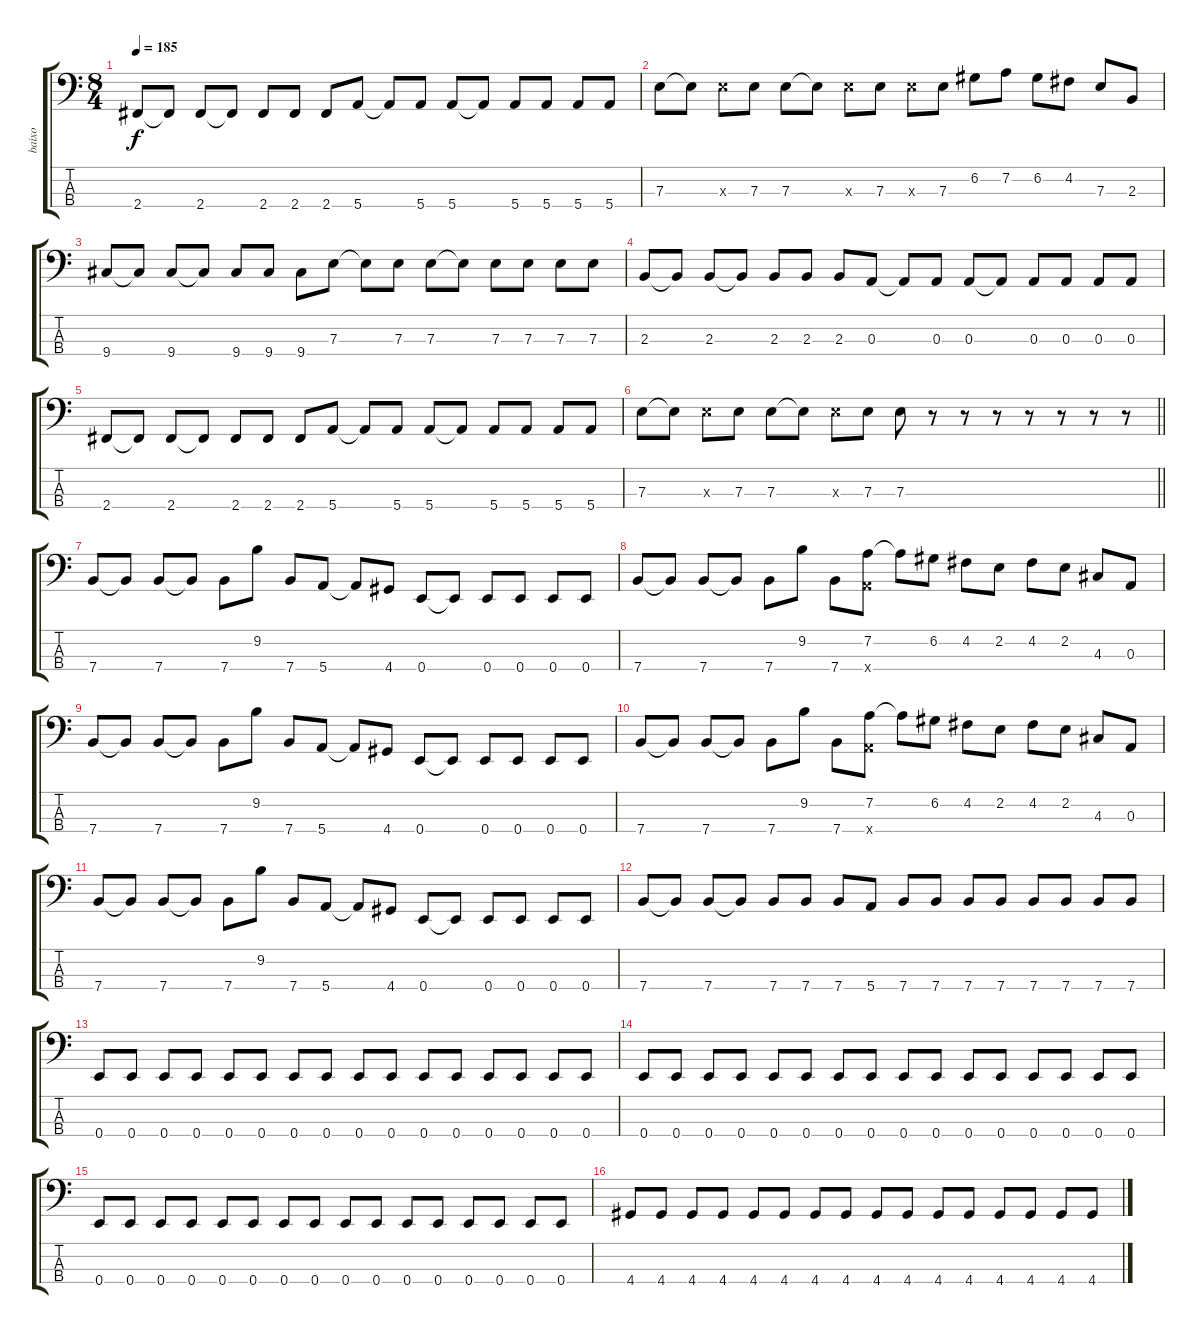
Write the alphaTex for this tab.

\track ("baixo" "baixo") {instrument electricbassfinger}
\staff {score tabs}
\tuning (G2 D2 A1 E1) {hide}
\ts (8 4)
\tempo 185
\clef f4
\ks c
2.4.8{dy f} 2.4{t}.8 2.4.8 2.4{t}.8 2.4.8 2.4.8 2.4.8 5.4.8 5.4{t}.8 5.4.8 5.4.8 5.4{t}.8 5.4.8 5.4.8 5.4.8 5.4.8 |
7.3.8 7.3{t}.8 7.3{x}.8 7.3.8 7.3.8 7.3{t}.8 7.3{x}.8 7.3.8 7.3{x}.8 7.3.8 6.2.8 7.2.8 6.2.8 4.2.8 7.3.8 2.3.8 |
9.4.8 9.4{t}.8 9.4.8 9.4{t}.8 9.4.8 9.4.8 9.4.8 7.3.8 7.3{t}.8 7.3.8 7.3.8 7.3{t}.8 7.3.8 7.3.8 7.3.8 7.3.8 |
2.3.8 2.3{t}.8 2.3.8 2.3{t}.8 2.3.8 2.3.8 2.3.8 0.3.8 0.3{t}.8 0.3.8 0.3.8 0.3{t}.8 0.3.8 0.3.8 0.3.8 0.3.8 |
2.4.8 2.4{t}.8 2.4.8 2.4{t}.8 2.4.8 2.4.8 2.4.8 5.4.8 5.4{t}.8 5.4.8 5.4.8 5.4{t}.8 5.4.8 5.4.8 5.4.8 5.4.8 |
\barLineRight lightlight
7.3.8 7.3{t}.8 7.3{x}.8 7.3.8 7.3.8 7.3{t}.8 7.3{x}.8 7.3.8 7.3.8 r.8 r.8 r.8 r.8 r.8 r.8 r.8 |
7.4.8 7.4{t}.8 7.4.8 7.4{t}.8 7.4.8 9.2.8 7.4.8 5.4.8 5.4{t}.8 4.4.8 0.4.8 0.4{t}.8 0.4.8 0.4.8 0.4.8 0.4.8 |
7.4.8 7.4{t}.8 7.4.8 7.4{t}.8 7.4.8 9.2.8 7.4.8 (7.2 5.4{x}).8 7.2{t}.8 6.2.8 4.2.8 2.2.8 4.2.8 2.2.8 4.3.8 0.3.8 |
7.4.8 7.4{t}.8 7.4.8 7.4{t}.8 7.4.8 9.2.8 7.4.8 5.4.8 5.4{t}.8 4.4.8 0.4.8 0.4{t}.8 0.4.8 0.4.8 0.4.8 0.4.8 |
7.4.8 7.4{t}.8 7.4.8 7.4{t}.8 7.4.8 9.2.8 7.4.8 (7.2 5.4{x}).8 7.2{t}.8 6.2.8 4.2.8 2.2.8 4.2.8 2.2.8 4.3.8 0.3.8 |
7.4.8 7.4{t}.8 7.4.8 7.4{t}.8 7.4.8 9.2.8 7.4.8 5.4.8 5.4{t}.8 4.4.8 0.4.8 0.4{t}.8 0.4.8 0.4.8 0.4.8 0.4.8 |
7.4.8 7.4{t}.8 7.4.8 7.4{t}.8 7.4.8 7.4.8 7.4.8 5.4.8 7.4.8 7.4.8 7.4.8 7.4.8 7.4.8 7.4.8 7.4.8 7.4.8 |
0.4.8 0.4.8 0.4.8 0.4.8 0.4.8 0.4.8 0.4.8 0.4.8 0.4.8 0.4.8 0.4.8 0.4.8 0.4.8 0.4.8 0.4.8 0.4.8 |
0.4.8 0.4.8 0.4.8 0.4.8 0.4.8 0.4.8 0.4.8 0.4.8 0.4.8 0.4.8 0.4.8 0.4.8 0.4.8 0.4.8 0.4.8 0.4.8 |
0.4.8 0.4.8 0.4.8 0.4.8 0.4.8 0.4.8 0.4.8 0.4.8 0.4.8 0.4.8 0.4.8 0.4.8 0.4.8 0.4.8 0.4.8 0.4.8 |
4.4.8 4.4.8 4.4.8 4.4.8 4.4.8 4.4.8 4.4.8 4.4.8 4.4.8 4.4.8 4.4.8 4.4.8 4.4.8 4.4.8 4.4.8 4.4.8
